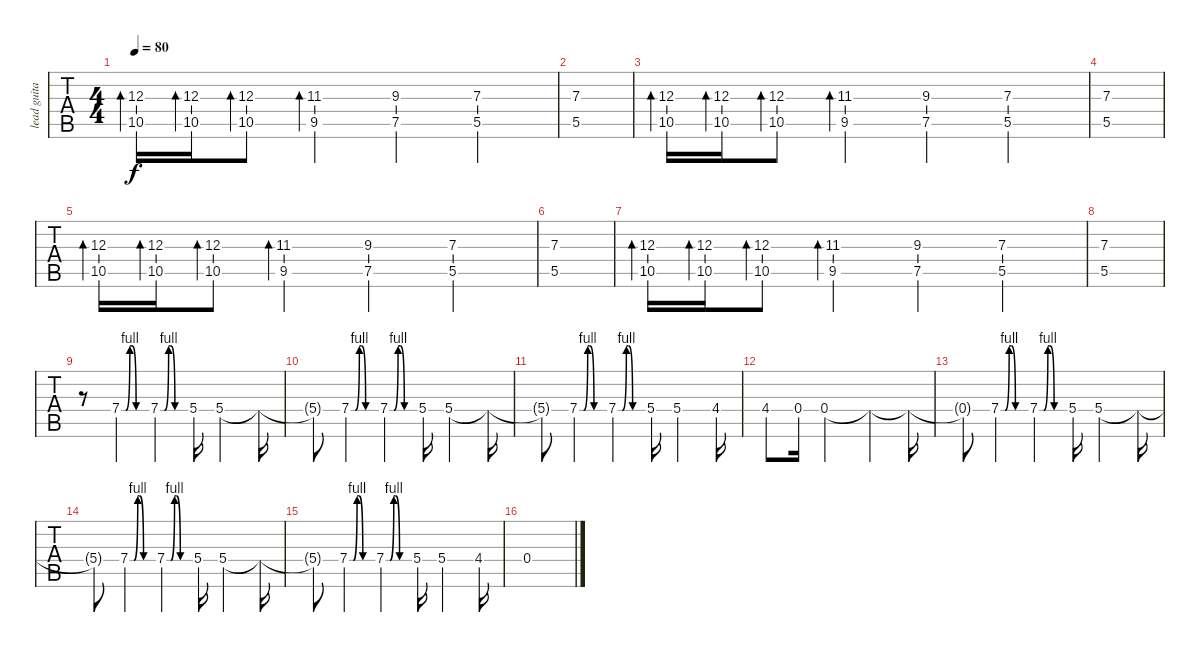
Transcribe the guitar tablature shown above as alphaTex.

\track ("lead guitar" "lead guita") {instrument electricguitarjazz}
\staff {tabs}
\tuning (E4 B3 G3 D3 A2 E2) {hide}
\ts (4 4)
\tempo 80
\clef g2
\ks c
(12.3 10.5).16{bd 30 dy f volume 8 instrument distortionguitar} (12.3 10.5).16{bd 30} (12.3 10.5).8{bd 30} (11.3 9.5).4{bd 30} (9.3 7.5).4 (7.3 5.5).4 |
(7.3 5.5).1 |
(12.3 10.5).16{bd 30 volume 8 instrument distortionguitar} (12.3 10.5).16{bd 30} (12.3 10.5).8{bd 30} (11.3 9.5).4{bd 30} (9.3 7.5).4 (7.3 5.5).4 |
(7.3 5.5).1 |
(12.3 10.5).16{bd 30 volume 8 instrument distortionguitar} (12.3 10.5).16{bd 30} (12.3 10.5).8{bd 30} (11.3 9.5).4{bd 30} (9.3 7.5).4 (7.3 5.5).4 |
(7.3 5.5).1 |
(12.3 10.5).16{bd 30 volume 8 instrument distortionguitar} (12.3 10.5).16{bd 30} (12.3 10.5).8{bd 30} (11.3 9.5).4{bd 30} (9.3 7.5).4 (7.3 5.5).4 |
(7.3 5.5).1{volume 0} |
r.8{volume 9 instrument electricguitarjazz} 7.4{be (custom 0 0 10 0 20 4 25 4 35 0 60 0)}.4 7.4{be (custom 0 0 10 0 20 4 25 4 35 0 60 0)}.4 5.4.16 5.4.4 5.4{t}.16 |
5.4{t}.8 7.4{be (custom 0 0 10 0 20 4 25 4 35 0 60 0)}.4 7.4{be (custom 0 0 10 0 20 4 25 4 35 0 60 0)}.4 5.4.16 5.4.4 5.4{t}.16 |
5.4{t}.8 7.4{be (custom 0 0 10 0 20 4 25 4 35 0 60 0)}.4 7.4{be (custom 0 0 10 0 20 4 25 4 35 0 60 0)}.4 5.4.16 5.4.4 4.4.16 |
4.4.8 0.4.16 0.4.2 0.4{t}.4 0.4{t}.16 |
0.4{t}.8 7.4{be (custom 0 0 10 0 20 4 25 4 35 0 60 0)}.4 7.4{be (custom 0 0 10 0 20 4 25 4 35 0 60 0)}.4 5.4.16 5.4.4 5.4{t}.16 |
5.4{t}.8 7.4{be (custom 0 0 10 0 20 4 25 4 35 0 60 0)}.4 7.4{be (custom 0 0 10 0 20 4 25 4 35 0 60 0)}.4 5.4.16 5.4.4 5.4{t}.16 |
5.4{t}.8 7.4{be (custom 0 0 10 0 20 4 25 4 35 0 60 0)}.4 7.4{be (custom 0 0 10 0 20 4 25 4 35 0 60 0)}.4 5.4.16 5.4.4 4.4.16 |
0.4.1
